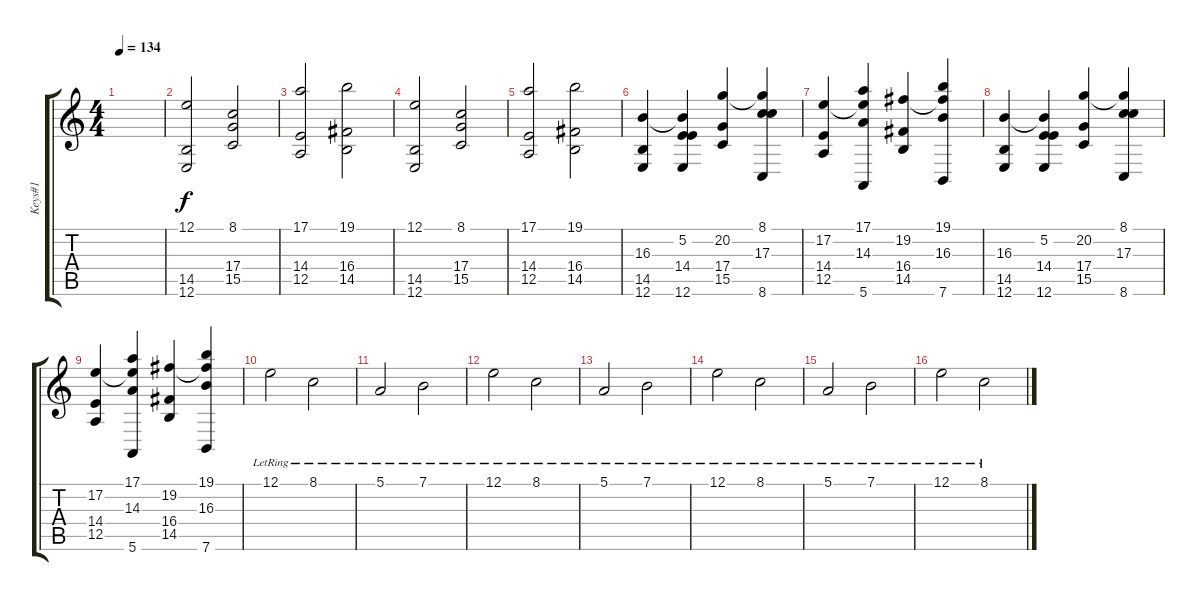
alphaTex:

\track ("Keys#1" "Keys#1") {instrument pad2warm}
\staff {score tabs}
\tuning (E4 B3 G3 D3 A2 E2) {hide}
\ts (4 4)
\tempo 134
\clef g2
\ks c
|
(12.1 14.5 12.6).2 (8.1 17.4 15.5).2 |
(17.1 14.4 12.5).2 (19.1 16.4 14.5).2 |
(12.1 14.5 12.6).2 (8.1 17.4 15.5).2 |
(17.1 14.4 12.5).2 (19.1 16.4 14.5).2 |
(16.3 14.5 12.6).4 (5.2 16.3{t} 14.4 12.6).4 (20.2 17.4 15.5).4 (8.1 20.2{t} 17.3 8.6).4 |
(17.2 14.4 12.5).4 (17.1 17.2{t} 14.3 5.6).4 (19.2 16.4 14.5).4 (19.1 19.2{t} 16.3 7.6).4 |
(16.3 14.5 12.6).4 (5.2 16.3{t} 14.4 12.6).4 (20.2 17.4 15.5).4 (8.1 20.2{t} 17.3 8.6).4 |
(17.2 14.4 12.5).4 (17.1 17.2{t} 14.3 5.6).4 (19.2 16.4 14.5).4 (19.1 19.2{t} 16.3 7.6).4 |
12.1{lr}.2 8.1{lr}.2 |
5.1{lr}.2 7.1{lr}.2 |
12.1{lr}.2 8.1{lr}.2 |
5.1{lr}.2 7.1{lr}.2 |
12.1{lr}.2 8.1{lr}.2 |
5.1{lr}.2 7.1{lr}.2 |
12.1{lr}.2 8.1{lr}.2
